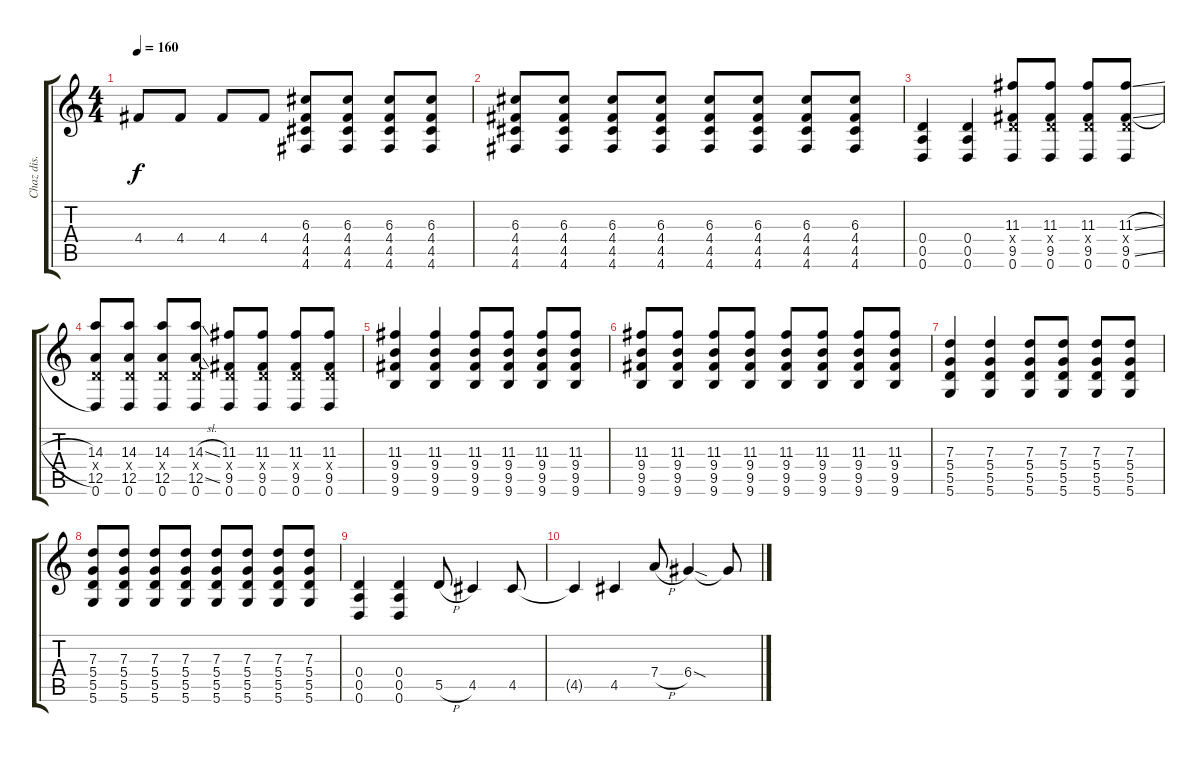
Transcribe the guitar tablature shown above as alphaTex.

\track ("Chaz dis." "Chaz dis.") {instrument distortionguitar}
\staff {score tabs}
\tuning (E4 B3 G3 D3 A2 D2) {hide}
\ts (4 4)
\tempo 160
\clef g2
\ks c
4.4.8{dy f} 4.4.8 4.4.8 4.4.8 (6.3 4.4 4.5 4.6).8 (6.3 4.4 4.5 4.6).8 (6.3 4.4 4.5 4.6).8 (6.3 4.4 4.5 4.6).8 |
(6.3 4.4 4.5 4.6).8 (6.3 4.4 4.5 4.6).8 (6.3 4.4 4.5 4.6).8 (6.3 4.4 4.5 4.6).8 (6.3 4.4 4.5 4.6).8 (6.3 4.4 4.5 4.6).8 (6.3 4.4 4.5 4.6).8 (6.3 4.4 4.5 4.6).8 |
(0.4 0.5 0.6).4 (0.4 0.5 0.6).4 (11.3 0.4{x} 9.5 0.6).8 (11.3 0.4{x} 9.5 0.6).8 (11.3 0.4{x} 9.5 0.6).8 (11.3{sl} 0.4{x} 9.5{sl} 0.6).8 |
(14.3 0.4{x} 12.5 0.6).8 (14.3 0.4{x} 12.5 0.6).8 (14.3 0.4{x} 12.5 0.6).8 (14.3{sl} 0.4{x} 12.5{sl} 0.6).8 (11.3 0.4{x} 9.5 0.6).8 (11.3 0.4{x} 9.5 0.6).8 (11.3 0.4{x} 9.5 0.6).8 (11.3 0.4{x} 9.5 0.6).8 |
(11.3 9.4 9.5 9.6).4 (11.3 9.4 9.5 9.6).4 (11.3 9.4 9.5 9.6).8 (11.3 9.4 9.5 9.6).8 (11.3 9.4 9.5 9.6).8 (11.3 9.4 9.5 9.6).8 |
(11.3 9.4 9.5 9.6).8 (11.3 9.4 9.5 9.6).8 (11.3 9.4 9.5 9.6).8 (11.3 9.4 9.5 9.6).8 (11.3 9.4 9.5 9.6).8 (11.3 9.4 9.5 9.6).8 (11.3 9.4 9.5 9.6).8 (11.3 9.4 9.5 9.6).8 |
(7.3 5.4 5.5 5.6).4 (7.3 5.4 5.5 5.6).4 (7.3 5.4 5.5 5.6).8 (7.3 5.4 5.5 5.6).8 (7.3 5.4 5.5 5.6).8 (7.3 5.4 5.5 5.6).8 |
(7.3 5.4 5.5 5.6).8 (7.3 5.4 5.5 5.6).8 (7.3 5.4 5.5 5.6).8 (7.3 5.4 5.5 5.6).8 (7.3 5.4 5.5 5.6).8 (7.3 5.4 5.5 5.6).8 (7.3 5.4 5.5 5.6).8 (7.3 5.4 5.5 5.6).8 |
(0.4 0.5 0.6).4 (0.4 0.5 0.6).4 5.5{h}.8 4.5.4 4.5.8 |
4.5{t}.4 4.5.4 7.4{h}.8 6.4{sod}.4 6.4{t}.8
